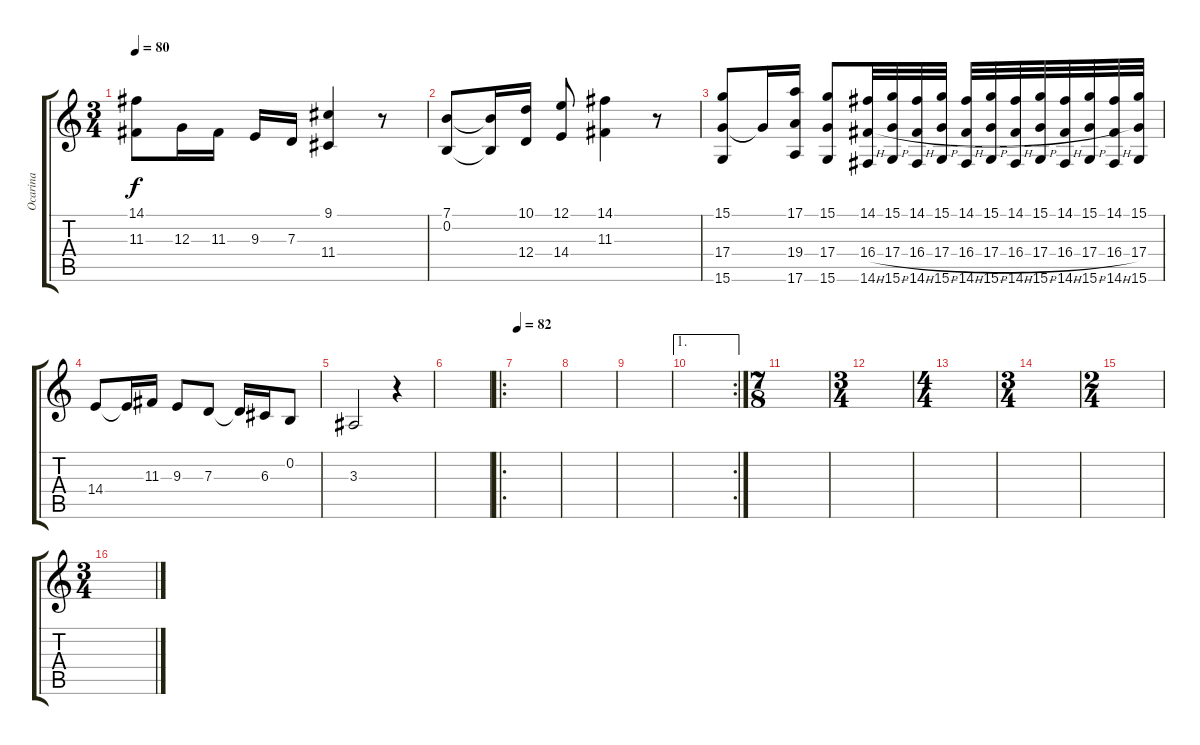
\track ("Ocarina" "Ocarina") {instrument ocarina}
\staff {score tabs}
\tuning (E4 B3 G3 D3 A2 E2) {hide}
\ts (3 4)
\tempo 80
\clef g2
\ks c
(14.1 11.3).8{dy f} 12.3.16 11.3.16 9.3.16 7.3.16 (9.1 11.4).4 r.8 |
(7.1 0.2).8 (7.1{t} 0.2{t}).16 (10.1 12.4).16 (12.1 14.4).8 (14.1 11.3).4 r.8 |
(15.1 17.4 15.6).8 17.4{t}.16 (17.1 19.4 17.6).16 (15.1 17.4 15.6).8 (14.1 16.4{h} 14.6).32 (15.1 17.4{h} 15.6).32 (14.1 16.4{h} 14.6).32 (15.1 17.4{h} 15.6).32 (14.1 16.4{h} 14.6).32 (15.1 17.4{h} 15.6).32 (14.1 16.4{h} 14.6).32 (15.1 17.4{h} 15.6).32 (14.1 16.4{h} 14.6).32 (15.1 17.4{h} 15.6).32 (14.1 16.4{h} 14.6).32 (15.1 17.4 15.6).32 |
14.4.8 14.4{t}.16 11.3.16 9.3.8 7.3.8 7.3{t}.16 6.3.16 0.2.8 |
3.3.2 r.4 |
|
\ro
\tempo 82
|
|
|
\ae 1
\rc 2
|
\ts (7 8)
|
\ts (3 4)
|
\ts (4 4)
|
\ts (3 4)
|
\ts (2 4)
|
\ts (3 4)
